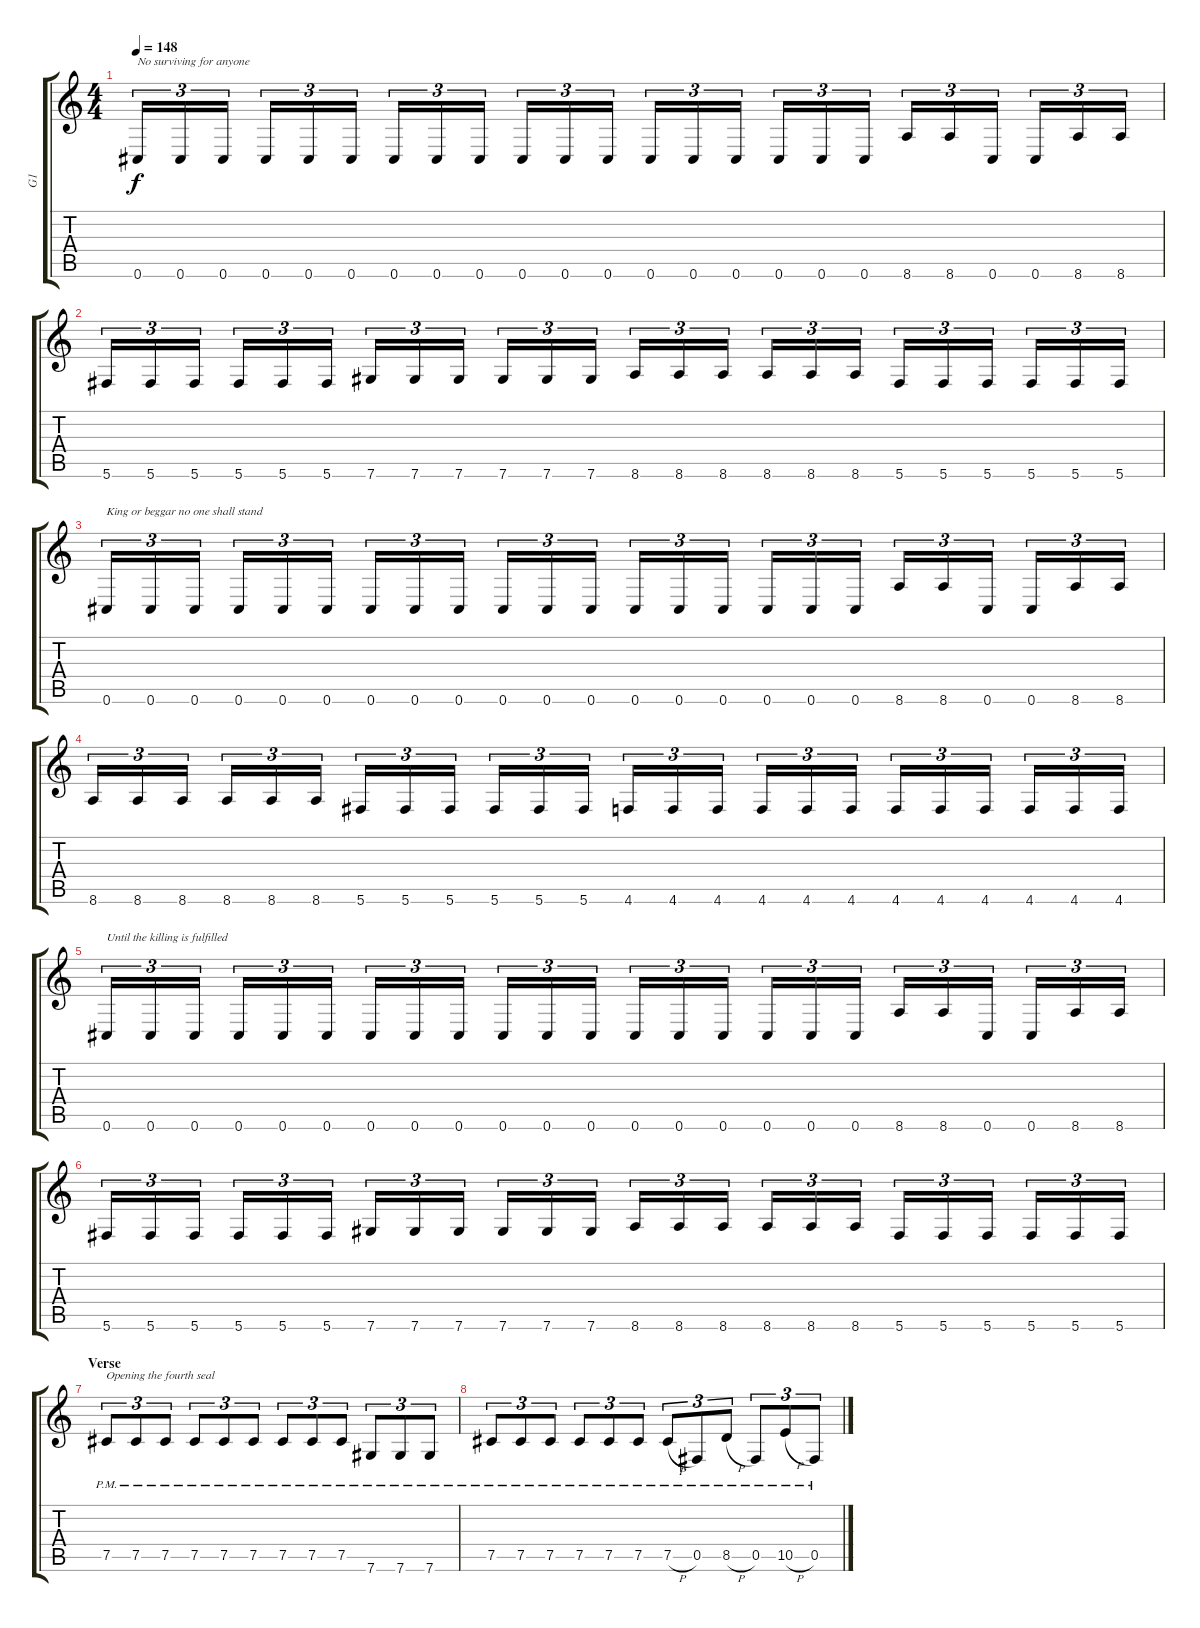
\track ("G1" "G1") {instrument distortionguitar}
\staff {score tabs}
\tuning (Db4 Ab3 E3 B2 Gb2 Db2) {hide}
\ts (4 4)
\tempo 148
\clef g2
\ks c
0.6.16{tu (3 2) txt "No surviving for anyone" dy f} 0.6.16{tu (3 2)} 0.6.16{tu (3 2)} 0.6.16{tu (3 2)} 0.6.16{tu (3 2)} 0.6.16{tu (3 2)} 0.6.16{tu (3 2)} 0.6.16{tu (3 2)} 0.6.16{tu (3 2)} 0.6.16{tu (3 2)} 0.6.16{tu (3 2)} 0.6.16{tu (3 2)} 0.6.16{tu (3 2)} 0.6.16{tu (3 2)} 0.6.16{tu (3 2)} 0.6.16{tu (3 2)} 0.6.16{tu (3 2)} 0.6.16{tu (3 2)} 8.6.16{tu (3 2)} 8.6.16{tu (3 2)} 0.6.16{tu (3 2)} 0.6.16{tu (3 2)} 8.6.16{tu (3 2)} 8.6.16{tu (3 2)} |
5.6.16{tu (3 2)} 5.6.16{tu (3 2)} 5.6.16{tu (3 2)} 5.6.16{tu (3 2)} 5.6.16{tu (3 2)} 5.6.16{tu (3 2)} 7.6.16{tu (3 2)} 7.6.16{tu (3 2)} 7.6.16{tu (3 2)} 7.6.16{tu (3 2)} 7.6.16{tu (3 2)} 7.6.16{tu (3 2)} 8.6.16{tu (3 2)} 8.6.16{tu (3 2)} 8.6.16{tu (3 2)} 8.6.16{tu (3 2)} 8.6.16{tu (3 2)} 8.6.16{tu (3 2)} 5.6.16{tu (3 2)} 5.6.16{tu (3 2)} 5.6.16{tu (3 2)} 5.6.16{tu (3 2)} 5.6.16{tu (3 2)} 5.6.16{tu (3 2)} |
0.6.16{tu (3 2) txt "King or beggar no one shall stand"} 0.6.16{tu (3 2)} 0.6.16{tu (3 2)} 0.6.16{tu (3 2)} 0.6.16{tu (3 2)} 0.6.16{tu (3 2)} 0.6.16{tu (3 2)} 0.6.16{tu (3 2)} 0.6.16{tu (3 2)} 0.6.16{tu (3 2)} 0.6.16{tu (3 2)} 0.6.16{tu (3 2)} 0.6.16{tu (3 2)} 0.6.16{tu (3 2)} 0.6.16{tu (3 2)} 0.6.16{tu (3 2)} 0.6.16{tu (3 2)} 0.6.16{tu (3 2)} 8.6.16{tu (3 2)} 8.6.16{tu (3 2)} 0.6.16{tu (3 2)} 0.6.16{tu (3 2)} 8.6.16{tu (3 2)} 8.6.16{tu (3 2)} |
8.6.16{tu (3 2)} 8.6.16{tu (3 2)} 8.6.16{tu (3 2)} 8.6.16{tu (3 2)} 8.6.16{tu (3 2)} 8.6.16{tu (3 2)} 5.6.16{tu (3 2)} 5.6.16{tu (3 2)} 5.6.16{tu (3 2)} 5.6.16{tu (3 2)} 5.6.16{tu (3 2)} 5.6.16{tu (3 2)} 4.6.16{tu (3 2)} 4.6.16{tu (3 2)} 4.6.16{tu (3 2)} 4.6.16{tu (3 2)} 4.6.16{tu (3 2)} 4.6.16{tu (3 2)} 4.6.16{tu (3 2)} 4.6.16{tu (3 2)} 4.6.16{tu (3 2)} 4.6.16{tu (3 2)} 4.6.16{tu (3 2)} 4.6.16{tu (3 2)} |
0.6.16{tu (3 2) txt "Until the killing is fulfilled"} 0.6.16{tu (3 2)} 0.6.16{tu (3 2)} 0.6.16{tu (3 2)} 0.6.16{tu (3 2)} 0.6.16{tu (3 2)} 0.6.16{tu (3 2)} 0.6.16{tu (3 2)} 0.6.16{tu (3 2)} 0.6.16{tu (3 2)} 0.6.16{tu (3 2)} 0.6.16{tu (3 2)} 0.6.16{tu (3 2)} 0.6.16{tu (3 2)} 0.6.16{tu (3 2)} 0.6.16{tu (3 2)} 0.6.16{tu (3 2)} 0.6.16{tu (3 2)} 8.6.16{tu (3 2)} 8.6.16{tu (3 2)} 0.6.16{tu (3 2)} 0.6.16{tu (3 2)} 8.6.16{tu (3 2)} 8.6.16{tu (3 2)} |
5.6.16{tu (3 2)} 5.6.16{tu (3 2)} 5.6.16{tu (3 2)} 5.6.16{tu (3 2)} 5.6.16{tu (3 2)} 5.6.16{tu (3 2)} 7.6.16{tu (3 2)} 7.6.16{tu (3 2)} 7.6.16{tu (3 2)} 7.6.16{tu (3 2)} 7.6.16{tu (3 2)} 7.6.16{tu (3 2)} 8.6.16{tu (3 2)} 8.6.16{tu (3 2)} 8.6.16{tu (3 2)} 8.6.16{tu (3 2)} 8.6.16{tu (3 2)} 8.6.16{tu (3 2)} 5.6.16{tu (3 2)} 5.6.16{tu (3 2)} 5.6.16{tu (3 2)} 5.6.16{tu (3 2)} 5.6.16{tu (3 2)} 5.6.16{tu (3 2)} |
\section ("" "Verse")
7.5{pm}.8{tu (3 2) txt "Opening the fourth seal"} 7.5{pm}.8{tu (3 2)} 7.5{pm}.8{tu (3 2)} 7.5{pm}.8{tu (3 2)} 7.5{pm}.8{tu (3 2)} 7.5{pm}.8{tu (3 2)} 7.5{pm}.8{tu (3 2)} 7.5{pm}.8{tu (3 2)} 7.5{pm}.8{tu (3 2)} 7.6{pm}.8{tu (3 2)} 7.6{pm}.8{tu (3 2)} 7.6{pm}.8{tu (3 2)} |
7.5{pm}.8{tu (3 2)} 7.5{pm}.8{tu (3 2)} 7.5{pm}.8{tu (3 2)} 7.5{pm}.8{tu (3 2)} 7.5{pm}.8{tu (3 2)} 7.5{pm}.8{tu (3 2)} 7.5{h pm}.8{tu (3 2)} 0.5{pm}.8{tu (3 2)} 8.5{h pm}.8{tu (3 2)} 0.5{pm}.8{tu (3 2)} 10.5{h pm}.8{tu (3 2)} 0.5{pm}.8{tu (3 2)}
